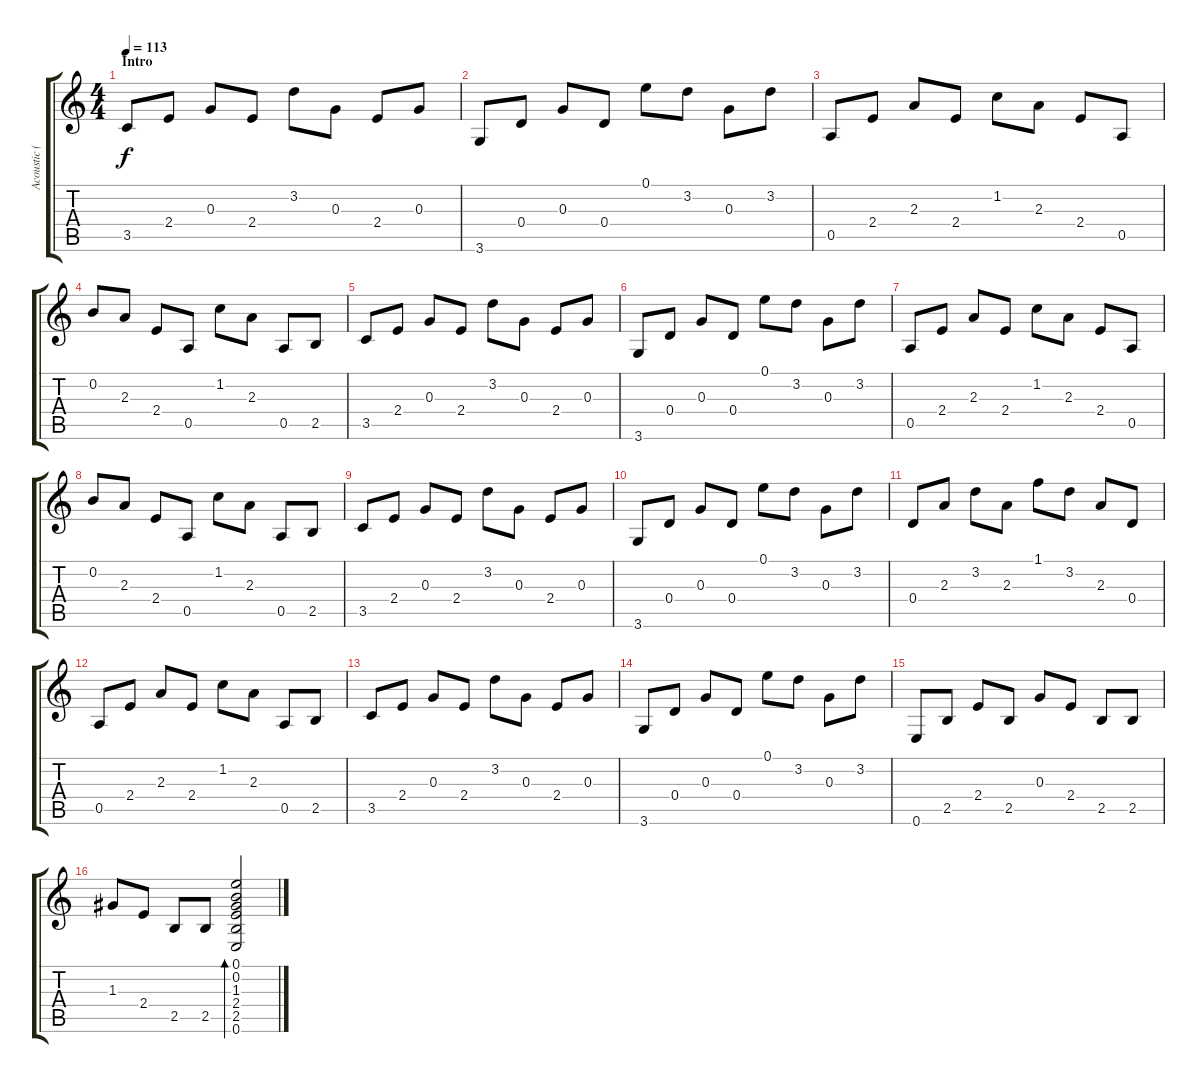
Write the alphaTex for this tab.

\track ("Acoustic (Linde)" "Acoustic (") {instrument acousticguitarsteel}
\staff {score tabs}
\tuning (E4 B3 G3 D3 A2 E2) {hide}
\ts (4 4)
\section ("" "Intro")
\tempo 113
\clef g2
\ks c
3.5.8{dy f instrument acousticguitarsteel} 2.4.8 0.3.8 2.4.8 3.2.8 0.3.8 2.4.8 0.3.8 |
3.6.8 0.4.8 0.3.8 0.4.8 0.1.8 3.2.8 0.3.8 3.2.8 |
0.5.8 2.4.8 2.3.8 2.4.8 1.2.8 2.3.8 2.4.8 0.5.8 |
0.2.8 2.3.8 2.4.8 0.5.8 1.2.8 2.3.8 0.5.8 2.5.8 |
3.5.8 2.4.8 0.3.8 2.4.8 3.2.8 0.3.8 2.4.8 0.3.8 |
3.6.8 0.4.8 0.3.8 0.4.8 0.1.8 3.2.8 0.3.8 3.2.8 |
0.5.8 2.4.8 2.3.8 2.4.8 1.2.8 2.3.8 2.4.8 0.5.8 |
0.2.8 2.3.8 2.4.8 0.5.8 1.2.8 2.3.8 0.5.8 2.5.8 |
3.5.8 2.4.8 0.3.8 2.4.8 3.2.8 0.3.8 2.4.8 0.3.8 |
3.6.8 0.4.8 0.3.8 0.4.8 0.1.8 3.2.8 0.3.8 3.2.8 |
0.4.8 2.3.8 3.2.8 2.3.8 1.1.8 3.2.8 2.3.8 0.4.8 |
0.5.8 2.4.8 2.3.8 2.4.8 1.2.8 2.3.8 0.5.8 2.5.8 |
3.5.8 2.4.8 0.3.8 2.4.8 3.2.8 0.3.8 2.4.8 0.3.8 |
3.6.8 0.4.8 0.3.8 0.4.8 0.1.8 3.2.8 0.3.8 3.2.8 |
0.6.8 2.5.8 2.4.8 2.5.8 0.3.8 2.4.8 2.5.8 2.5.8 |
1.3.8 2.4.8 2.5.8 2.5.8 (0.1 0.2 1.3 2.4 2.5 0.6).2{bd 240}
